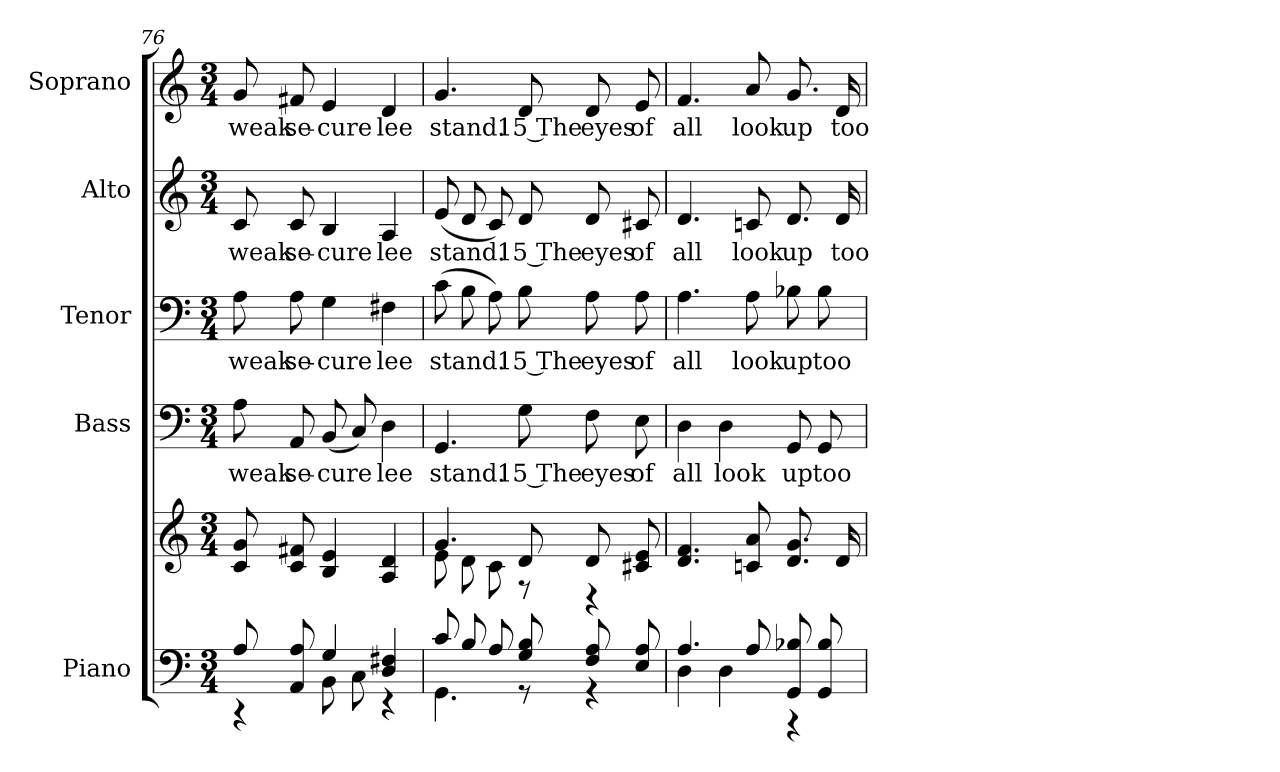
**kern	**kern	**kern	**text	**kern	**text	**kern	**text	**kern	**text
*part5	*part5	*part4	*part4	*part3	*part3	*part2	*part2	*part1	*part1
*staff6	*staff5	*staff4	*staff4	*staff3	*staff3	*staff2	*staff2	*staff1	*staff1
*I"Piano	*	*I"Bass	*	*I"Tenor	*	*I"Alto	*	*I"Soprano	*
*I'Pno.	*	*I'B.	*	*I'T.	*	*I'A.	*	*I'S.	*
*clefF4	*clefG2	*clefF4	*	*clefF4	*	*clefG2	*	*clefG2	*
*k[]	*k[]	*k[]	*	*k[]	*	*k[]	*	*k[]	*
*C:	*C:	*C:	*	*C:	*	*C:	*	*C:	*
*M3/4	*M3/4	*M3/4	*	*M3/4	*	*M3/4	*	*M3/4	*
=76	=76	=76	=76	=76	=76	=76	=76	=76	=76
*^	*	*	*	*	*	*	*	*	*
!	!	!	!	!LO:LY:b:color=#000000	!	!	!	!	!	!
!	!	!	!	!	!	!LO:LY:b:color=#000000	!	!	!	!
!	!	!	!	!	!	!	!	!LO:LY:b:color=#000000	!	!
!	!	!	!	!	!	!	!	!	!	!LO:LY:b:color=#000000
8Ai/	4r	8ci/ 8gi	8Ai\	weak	8Ai\	weak	8ci/	weak	8gi/	weak
!	!	!	!	!LO:LY:b:color=#000000	!	!	!	!	!	!
!	!	!	!	!	!	!LO:LY:b:color=#000000	!	!	!	!
!	!	!	!	!	!	!	!	!LO:LY:b:color=#000000	!	!
!	!	!	!	!	!	!	!	!	!	!LO:LY:b:color=#000000
8AAi/ 8Ai	.	8ci/ 8f#Xi	8AAi/	se-	8Ai\	se-	8ci/	se-	8f#Xi/	se-
!	!	!	!	!LO:LY:b:color=#000000	!	!	!	!	!	!
!	!	!	!	!	!	!LO:LY:b:color=#000000	!	!	!	!
!	!	!	!	!	!	!	!	!LO:LY:b:color=#000000	!	!
!	!	!	!	!	!	!	!	!	!	!LO:LY:b:color=#000000
4Gi/	8BBi\	4Bi/ 4ei	(8BBi/	-cure	4Gi\	-cure	4Bi/	-cure	4ei/	-cure
.	8Ci\	.	8Ci/)	.	.	.	.	.	.	.
!	!	!	!	!LO:LY:b:color=#000000	!	!	!	!	!	!
!	!	!	!	!	!	!LO:LY:b:color=#000000	!	!	!	!
!	!	!	!	!	!	!	!	!LO:LY:b:color=#000000	!	!
!	!	!	!	!	!	!	!	!	!	!LO:LY:b:color=#000000
4Di/ 4F#Xi	4r	4Ai/ 4di	4Di\	lee	4F#Xi\	lee	4Ai/	lee	4di/	lee
!!LO:PB:g=z
=77	=77	=77	=77	=77	=77	=77	=77	=77	=77	=77
*	*	*^	*	*	*	*	*	*	*	*
!	!	!	!	!	!LO:LY:b:color=#000000	!	!	!	!	!	!
!	!	!	!	!	!	!	!LO:LY:b:color=#000000	!	!	!	!
!	!	!	!	!	!	!	!	!	!LO:LY:b:color=#000000	!	!
!	!	!	!	!	!	!	!	!	!	!	!LO:LY:b:color=#000000
8ci/	4.GGi\	4.gi/	8ei\	4.GGi/	stand.	(8ci\	stand.	(8ei/	stand.	4.gi/	stand.
8Bi/	.	.	8di\	.	.	8Bi\	.	8di/	.	.	.
8Ai/	.	.	8ci\	.	.	8Ai\)	.	8ci/)	.	.	.
!	!	!	!	!	!LO:LY:b:color=#000000	!	!	!	!	!	!
!	!	!	!	!	!	!	!LO:LY:b:color=#000000	!	!	!	!
!	!	!	!	!	!	!	!	!	!LO:LY:b:color=#000000	!	!
!	!	!	!	!	!	!	!	!	!	!	!LO:LY:b:color=#000000
8Gi/ 8Bi	8r	8di/	8r	8Gi\	15 The	8Bi\	15 The	8di/	15 The	8di/	15 The
!	!	!	!	!	!LO:LY:b:color=#000000	!	!	!	!	!	!
!	!	!	!	!	!	!	!LO:LY:b:color=#000000	!	!	!	!
!	!	!	!	!	!	!	!	!	!LO:LY:b:color=#000000	!	!
!	!	!	!	!	!	!	!	!	!	!	!LO:LY:b:color=#000000
8Fi/ 8Ai	4r	8di/	4r	8Fi\	eyes	8Ai\	eyes	8di/	eyes	8di/	eyes
!	!	!	!	!	!LO:LY:b:color=#000000	!	!	!	!	!	!
!	!	!	!	!	!	!	!LO:LY:b:color=#000000	!	!	!	!
!	!	!	!	!	!	!	!	!	!LO:LY:b:color=#000000	!	!
!	!	!	!	!	!	!	!	!	!	!	!LO:LY:b:color=#000000
8Ei/ 8Ai	.	8c#Xi/ 8ei	.	8Ei\	of	8Ai\	of	8c#Xi/	of	8ei/	of
*	*	*v	*v	*	*	*	*	*	*	*	*
=78	=78	=78	=78	=78	=78	=78	=78	=78	=78	=78
!	!	!	!	!LO:LY:b:color=#000000	!	!	!	!	!	!
!	!	!	!	!	!	!LO:LY:b:color=#000000	!	!	!	!
!	!	!	!	!	!	!	!	!LO:LY:b:color=#000000	!	!
!	!	!	!	!	!	!	!	!	!	!LO:LY:b:color=#000000
4.Ai/	4Di\	4.di/ 4.fi	4Di\	all	4.Ai\	all	4.di/	all	4.fi/	all
!	!	!	!	!LO:LY:b:color=#000000	!	!	!	!	!	!
.	4Di\	.	4Di\	look	.	.	.	.	.	.
!	!	!	!	!	!	!LO:LY:b:color=#000000	!	!	!	!
!	!	!	!	!	!	!	!	!LO:LY:b:color=#000000	!	!
!	!	!	!	!	!	!	!	!	!	!LO:LY:b:color=#000000
8Ai/	.	8cni/ 8ai	.	.	8Ai\	look	8cni/	look	8ai/	look
!	!	!	!	!LO:LY:b:color=#000000	!	!	!	!	!	!
!	!	!	!	!	!	!LO:LY:b:color=#000000	!	!	!	!
!	!	!	!	!	!	!	!	!LO:LY:b:color=#000000	!	!
!	!	!	!	!	!	!	!	!	!	!LO:LY:b:color=#000000
8GGi/ 8B-Xi	4r	8.di/ 8.gi	8GGi/	up	8B-Xi\	up	8.di/	up	8.gi/	up
!	!	!	!	!LO:LY:b:color=#000000	!	!	!	!	!	!
!	!	!	!	!	!	!LO:LY:b:color=#000000	!	!	!	!
8GGi/ 8B-i	.	.	8GGi/	too	8B-i\	too	.	.	.	.
!	!	!	!	!	!	!	!	!LO:LY:b:color=#000000	!	!
!	!	!	!	!	!	!	!	!	!	!LO:LY:b:color=#000000
.	.	16di/	.	.	.	.	16di/	too	16di/	too
*v	*v	*	*	*	*	*	*	*	*	*
=	=	=	=	=	=	=	=	=	=
*-	*-	*-	*-	*-	*-	*-	*-	*-	*-
